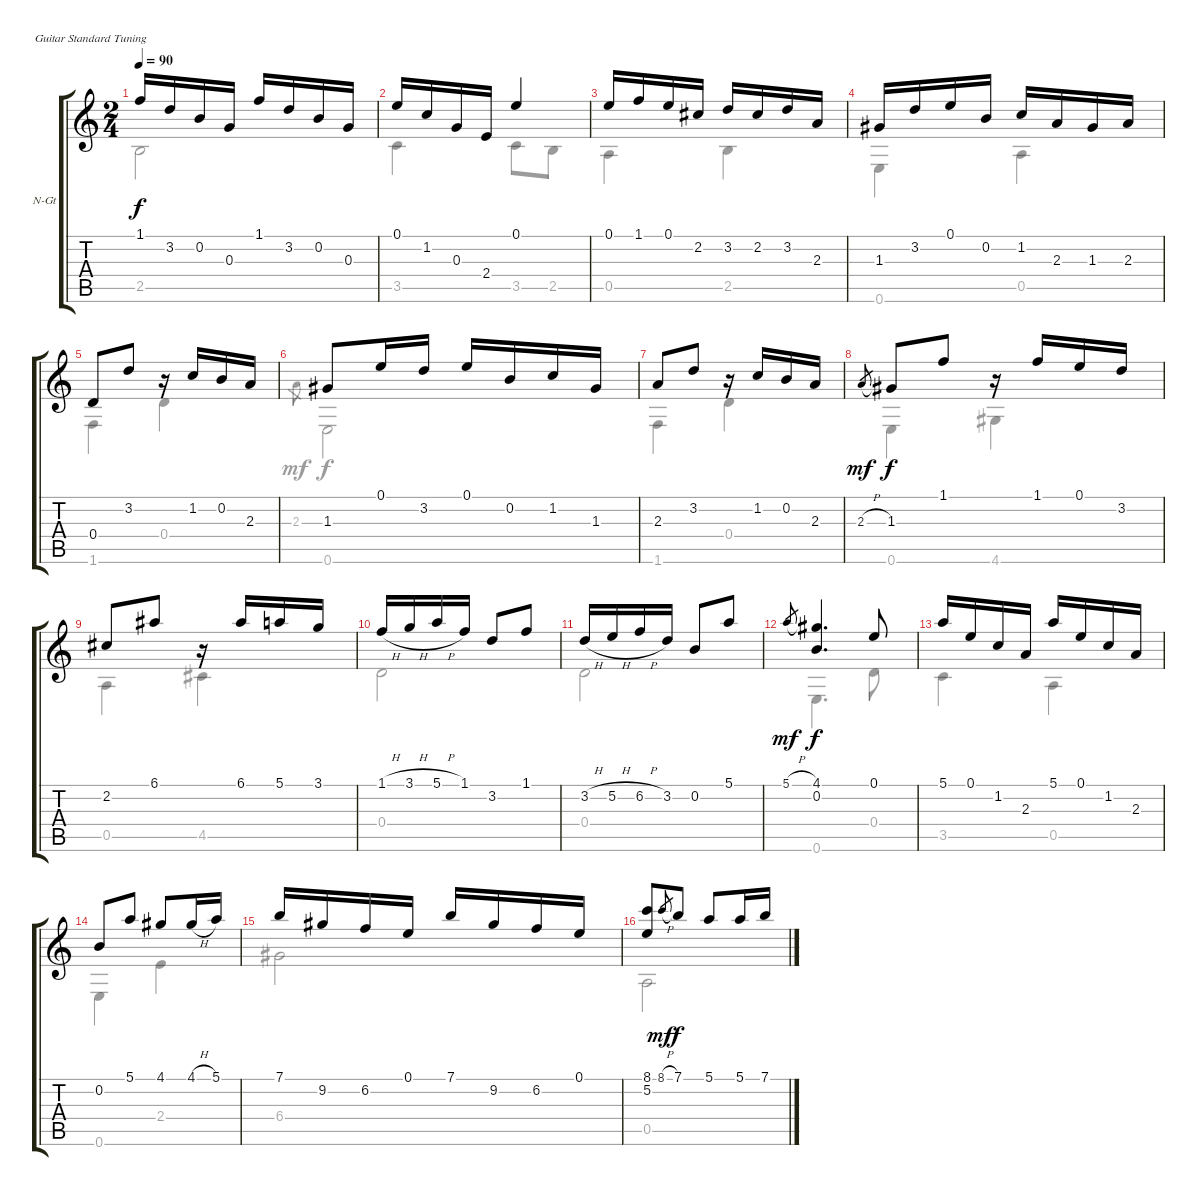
\bracketExtendMode groupsimilarinstruments
\firstSystemTrackNameOrientation horizontal
\otherSystemsTrackNameOrientation horizontal
\track ("Bouree Posato" "N-Gt") {instrument acousticguitarnylon}
\staff {score tabs}
\tuning (E4 B3 G3 D3 A2 E2)
\voice
\ts (2 4)
\tempo 90
\clef g2
\ks c
1.1.16{dy f} 3.2.16 0.2.16 0.3.16 1.1.16 3.2.16 0.2.16 0.3.16 |
0.1.16 1.2.16 0.3.16 2.4.16 0.1.4 |
0.1.16 1.1.16 0.1.16 2.2.16 3.2.16 2.2.16 3.2.16 2.3.16 |
1.3.16 3.2.16 0.1.16 0.2.16 1.2.16 2.3.16 1.3.16 2.3.16 |
0.4.8 3.2.8 r.16 1.2.16 0.2.16 2.3.16 |
1.3.8 0.1.16 3.2.16 0.1.16 0.2.16 1.2.16 1.3.16 |
2.3.8 3.2.8 r.16 1.2.16 0.2.16 2.3.16 |
2.3{h}.8{gr dy mf} 1.3.8{dy f} 1.1.8 r.16 1.1.16 0.1.16 3.2.16 |
2.2.8 6.1.8 r.16 6.1.16 5.1.16 3.1.16 |
1.1{h}.16 3.1{h}.16 5.1{h}.16 1.1.16 3.2.8 1.1.8 |
3.2{h}.16 5.2{h}.16 6.2{h}.16 3.2.16 0.2.8 5.1.8 |
5.1{h}.8{gr dy mf} (4.1 0.2).4{d dy f} 0.1.8 |
5.1.16 0.1.16 1.2.16 2.3.16 5.1.16 0.1.16 1.2.16 2.3.16 |
0.2.8 5.1.8 4.1.8 4.1{h}.16 5.1.16 |
7.1.16 9.2.16 6.2.16 0.1.16 7.1.16 9.2.16 6.2.16 0.1.16 |
(8.1 5.2).8 8.1{h}.8{gr dy mf} 7.1.8{dy f} 5.1.8 5.1.16 7.1.16
\voice
\clef g2
\ottava regular
\simile none
\ks c
2.5.2{dy f} |
3.5.4 3.5.8 2.5.8 |
0.5.4 2.5.4 |
0.6.4 0.5.4 |
1.6.4 0.4.4 |
2.3.8{gr dy mf} 0.6.2{dy f} |
1.6.4 0.4.4 |
0.6.4 4.6.4 |
0.5.4 4.5.4 |
0.4.2 |
0.4.2 |
0.6.4{d} 0.4.8 |
3.5.4 0.5.4 |
0.6.4 2.4.4 |
6.4.2 |
0.5.2
